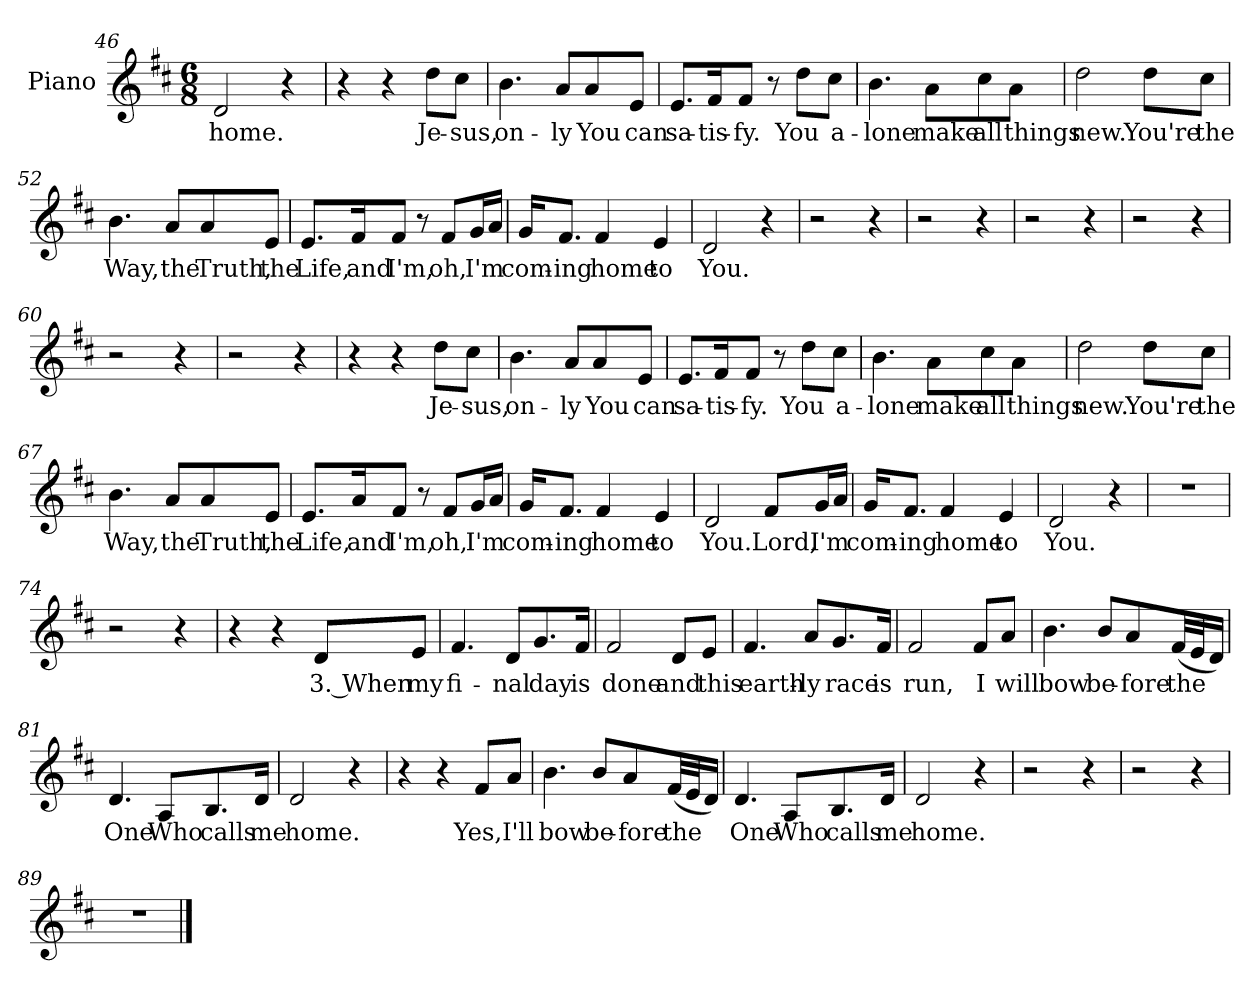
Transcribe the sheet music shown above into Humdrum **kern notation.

**kern	**text
*part1	*part1
*staff1	*staff1
*I"Piano	*
*I'Pno.	*
!!LO:LB:g=z
*clefG2	*
*k[f#c#]	*
*M6/8	*
=46	=46
!	!LO:LY:b
2d/	home.
4r	.
=47	=47
4r	.
4r	.
!	!LO:LY:b
8dd\L	Je-
!	!LO:LY:b
8cc#\J	-sus,
=48	=48
!	!LO:LY:b
4.b\	on-
!	!LO:LY:b
8a/L	-ly
!	!LO:LY:b
8a/	You
!	!LO:LY:b
8e/J	can
=49	=49
!	!LO:LY:b
8.e/L	sa-
!	!LO:LY:b
16f#/K	-tis-
!	!LO:LY:b
8f#/J	-fy.
8r	.
!	!LO:LY:b
8dd\L	You
!	!LO:LY:b
8cc#\J	a-
=50	=50
!	!LO:LY:b
4.b\	-lone
!	!LO:LY:b
8a\L	make
!	!LO:LY:b
8cc#\	all
!	!LO:LY:b
8a\J	things
=51	=51
!	!LO:LY:b
2dd\	new.
!	!LO:LY:b
8dd\L	You're
!	!LO:LY:b
8cc#\J	the
!!LO:PB:g=z
=52	=52
!	!LO:LY:b
4.b\	Way,
!	!LO:LY:b
8a/L	the
!	!LO:LY:b
8a/	Truth,
!	!LO:LY:b
8e/J	the
=53	=53
!	!LO:LY:b
8.e/L	Life,
!	!LO:LY:b
16f#/K	and
!	!LO:LY:b
8f#/J	I'm,
8r	.
!	!LO:LY:b
8f#/L	oh,
!	!LO:LY:b
16g/L	I'm
16a/JJ	.
=54	=54
!	!LO:LY:b
16g/KL	com-
!	!LO:LY:b
8.f#/J	-ing
!	!LO:LY:b
4f#/	home
!	!LO:LY:b
4e/	to
=55	=55
!	!LO:LY:b
2d/	You.
4r	.
=56	=56
2r	.
4r	.
=57	=57
2r	.
4r	.
!!LO:LB:g=z
=58	=58
2r	.
4r	.
=59	=59
2r	.
4r	.
=60	=60
2r	.
4r	.
=61	=61
2r	.
4r	.
=62	=62
4r	.
4r	.
!	!LO:LY:b
8dd\L	Je-
!	!LO:LY:b
8cc#\J	-sus,
=63	=63
!	!LO:LY:b
4.b\	on-
!	!LO:LY:b
8a/L	-ly
!	!LO:LY:b
8a/	You
!	!LO:LY:b
8e/J	can
=64	=64
!	!LO:LY:b
8.e/L	sa-
!	!LO:LY:b
16f#/K	-tis-
!	!LO:LY:b
8f#/J	-fy.
8r	.
!	!LO:LY:b
8dd\L	You
!	!LO:LY:b
8cc#\J	a-
!!LO:LB:g=z
=65	=65
!	!LO:LY:b
4.b\	-lone
!	!LO:LY:b
8a\L	make
!	!LO:LY:b
8cc#\	all
!	!LO:LY:b
8a\J	things
=66	=66
!	!LO:LY:b
2dd\	new.
!	!LO:LY:b
8dd\L	You're
!	!LO:LY:b
8cc#\J	the
=67	=67
!	!LO:LY:b
4.b\	Way,
!	!LO:LY:b
8a/L	the
!	!LO:LY:b
8a/	Truth,
!	!LO:LY:b
8e/J	the
=68	=68
!	!LO:LY:b
8.e/L	Life,
!	!LO:LY:b
16a/K	and
!	!LO:LY:b
8f#/J	I'm,
8r	.
!	!LO:LY:b
8f#/L	oh,
!	!LO:LY:b
16g/L	I'm
16a/JJ	.
!!LO:LB:g=z
=69	=69
!	!LO:LY:b
16g/KL	com-
!	!LO:LY:b
8.f#/J	-ing
!	!LO:LY:b
4f#/	home
!	!LO:LY:b
4e/	to
=70	=70
!	!LO:LY:b
2d/	You.
!	!LO:LY:b
8f#/L	Lord,
!	!LO:LY:b
16g/L	I'm
16a/JJ	.
=71	=71
!	!LO:LY:b
16g/KL	com-
!	!LO:LY:b
8.f#/J	-ing
!	!LO:LY:b
4f#/	home
!	!LO:LY:b
4e/	to
=72	=72
!	!LO:LY:b
2d/	You.
4r	.
=73	=73
2.r	.
=74	=74
2r	.
4r	.
=75	=75
4r	.
4r	.
!	!LO:LY:b
8d/L	3. When
!	!LO:LY:b
8e/J	my
!!LO:LB:g=z
=76	=76
!	!LO:LY:b
4.f#/	fi-
!	!LO:LY:b
8d/L	-nal
!	!LO:LY:b
8.g/	day
!	!LO:LY:b
16f#/Jk	is
=77	=77
!	!LO:LY:b
2f#/	done
!	!LO:LY:b
8d/L	and
!	!LO:LY:b
8e/J	this
=78	=78
!	!LO:LY:b
4.f#/	earth-
!	!LO:LY:b
8a/L	-ly
!	!LO:LY:b
8.g/	race
!	!LO:LY:b
16f#/Jk	is
=79	=79
!	!LO:LY:b
2f#/	run,
!	!LO:LY:b
8f#/L	I
!	!LO:LY:b
8a/J	will
=80	=80
!	!LO:LY:b
4.b\	bow
!	!LO:LY:b
8b/L	be-
!	!LO:LY:b
8a/	-fore
!	!LO:LY:b
(32f#/LL	the
32e/J	.
16d/JJ)	.
=81	=81
!	!LO:LY:b
4.d/	One
!	!LO:LY:b
8A/L	Who
!	!LO:LY:b
8.B/	calls
!	!LO:LY:b
16d/Jk	me
!!LO:LB:g=z
=82	=82
!	!LO:LY:b
2d/	home.
4r	.
=83	=83
4r	.
4r	.
!	!LO:LY:b
8f#/L	Yes,
!	!LO:LY:b
8a/J	I'll
=84	=84
!	!LO:LY:b
4.b\	bow
!	!LO:LY:b
8b/L	be-
!	!LO:LY:b
8a/	-fore
!	!LO:LY:b
(32f#/LL	the
32e/J	.
16d/JJ)	.
=85	=85
!	!LO:LY:b
4.d/	One
!	!LO:LY:b
8A/L	Who
!	!LO:LY:b
8.B/	calls
!	!LO:LY:b
16d/Jk	me
=86	=86
!	!LO:LY:b
2d/	home.
4r	.
=87	=87
2r	.
4r	.
=88	=88
2r	.
4r	.
=89	=89
2.r	.
==	==
*-	*-
